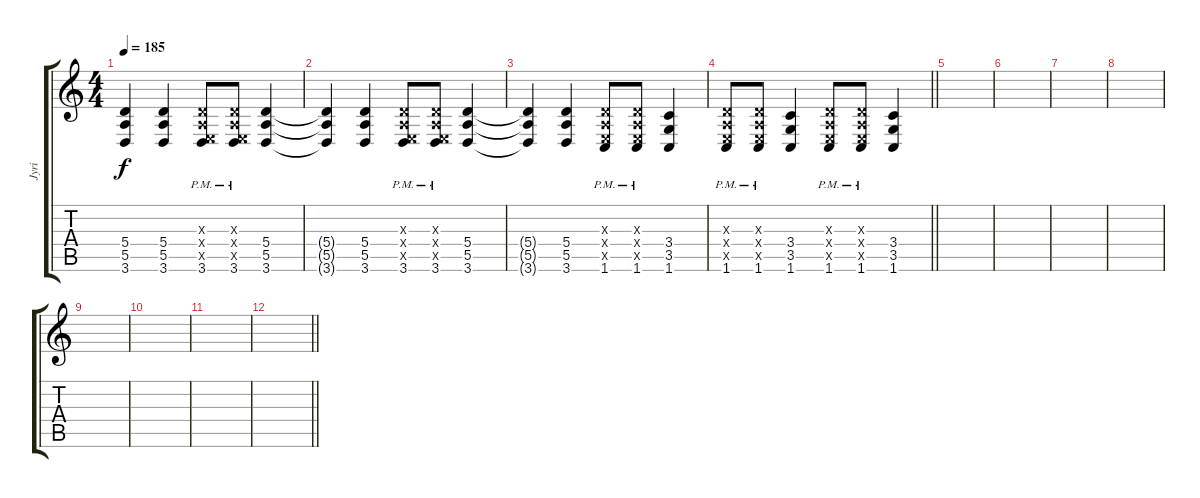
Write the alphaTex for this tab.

\track ("Jyri" "Jyri") {instrument distortionguitar}
\staff {score tabs}
\tuning (B3 Gb3 D3 A2 E2 B1) {hide}
\ts (4 4)
\tempo 185
\clef g2
\ks c
(5.4 5.5 3.6).4{dy f} (5.4 5.5 3.6).4 (0.3{x} 0.4{x} 0.5{x} 3.6{pm}).8 (0.3{x} 0.4{x} 0.5{x} 3.6{pm}).8 (5.4 5.5 3.6).4 |
(5.4{t} 5.5{t} 3.6{t}).4 (5.4 5.5 3.6).4 (0.3{x} 0.4{x} 0.5{x} 3.6{pm}).8 (0.3{x} 0.4{x} 0.5{x} 3.6{pm}).8 (5.4 5.5 3.6).4 |
(5.4{t} 5.5{t} 3.6{t}).4 (5.4 5.5 3.6).4 (0.3{x} 0.4{x} 0.5{x} 1.6{pm}).8 (0.3{x} 0.4{x} 0.5{x} 1.6{pm}).8 (3.4 3.5 1.6).4 |
\barLineRight lightlight
(0.3{x} 0.4{x} 0.5{x} 1.6{pm}).8 (0.3{x} 0.4{x} 0.5{x} 1.6{pm}).8 (3.4 3.5 1.6).4 (0.3{x} 0.4{x} 0.5{x} 1.6{pm}).8 (0.3{x} 0.4{x} 0.5{x} 1.6{pm}).8 (3.4 3.5 1.6).4 |
|
|
|
|
|
|
|
\barLineRight lightlight
